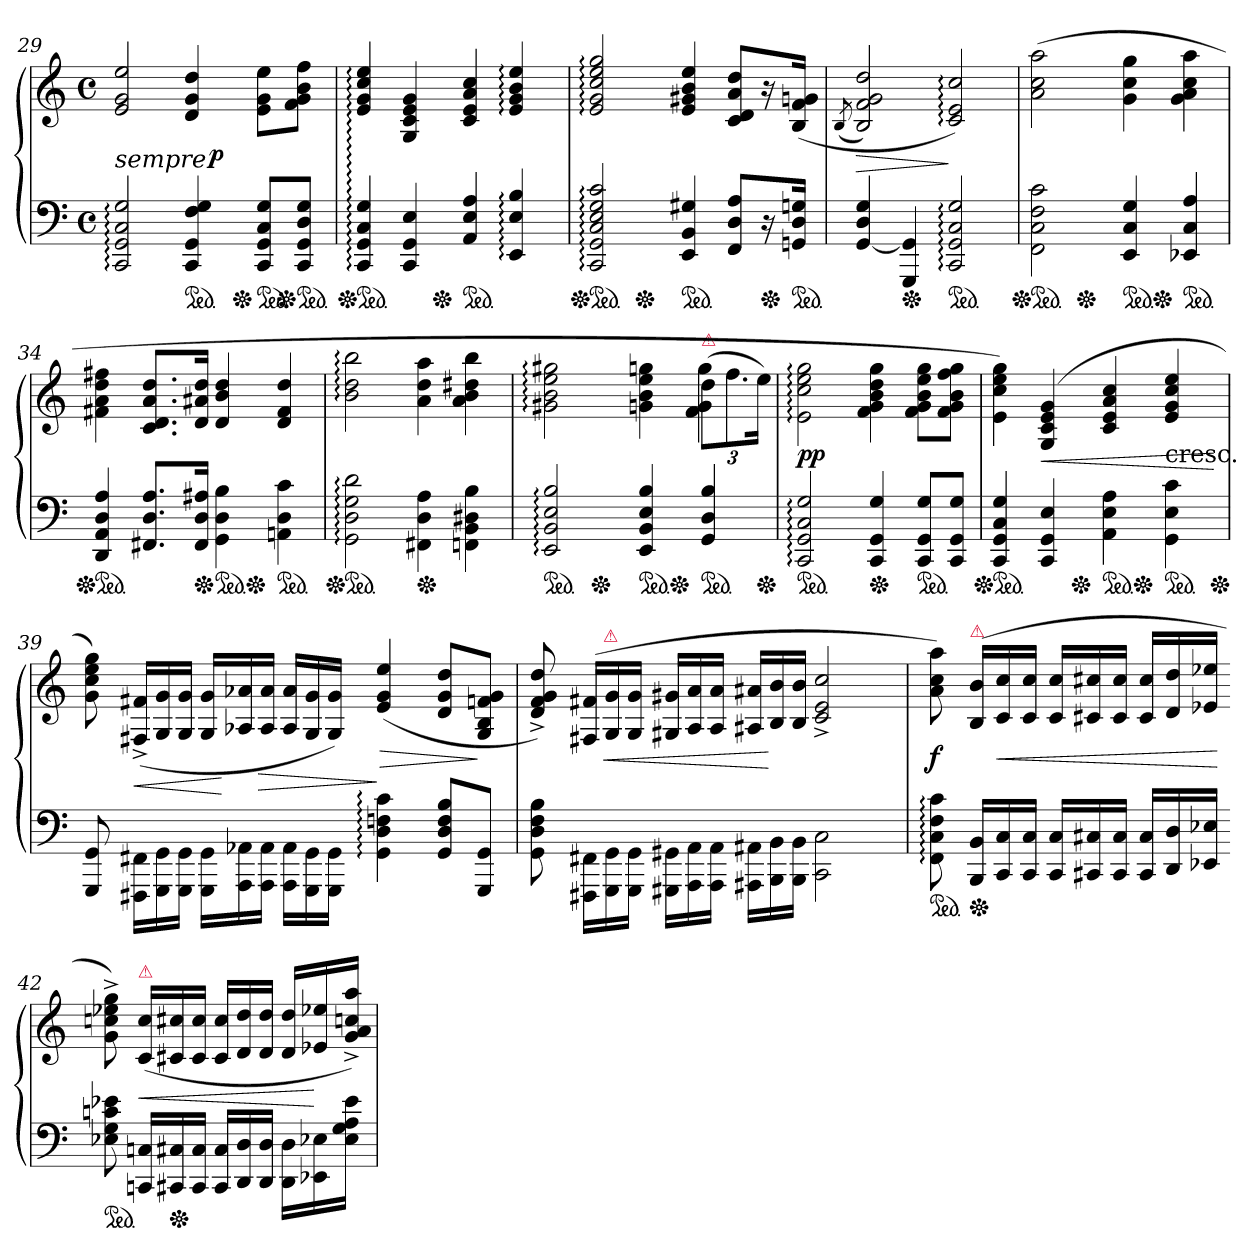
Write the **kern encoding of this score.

**kern	**kern	**dynam
*part1	*part1	*part1
*staff2	*staff1	*staff1/2
*clefF4	*clefG2	*
*k[]	*k[]	*
*M4/4	*M4/4	*
*met(c)	*met(c)	*
=29	=29	=29
*	*^	*
!LO:TX:a:i:t=sempre	!	!	!
*	*^	*^	*
2CC: 2GG: 2C: 2G:	2e/ 2g/ 2ee/	3..ryy	3%2ryy	2ryy	.
*ped	*	*	*	*	*
4CC 4GG 4F 4G	4d/ 4g/ 4dd/	.	.	4ryy	.
.	.	3ryy	.	.	p
*Xped	*	*	*	*	*
.	.	.	3ryy	.	.
*ped	*	*	*	*	*
8CC 8GG 8C 8GL	8e 8g 8eeL	.	.	16ryy	.
*Xped	*	*	*	*	*
.	.	.	.	8.ryy	.
*ped	*	*	*	*	*
8CC 8GG 8D 8GJ	8f 8g 8b 8ffJ	.	.	.	.
.	.	12ryy	.	.	.
*	*	*v	*v	*v	*
=30	=30	=30	=30
*Xped	*	*	*
*ped	*	*	*
4CC:: 4GG:: 4C:: 4G::	4e::/ 4g::/ 4cc::/ 4ee::/	4.ryy	.
4CC 4GG 4E	4G 4c 4e 4g	.	.
*Xped	*	*	*
.	.	2ryy	.
*ped	*	*	*
4AA/ 4E/ 4A/	4c 4e 4a 4cc	.	.
4EE: 4E: 4B:	4e: 4g: 4b: 4ee:	.	.
.	.	8ryy	.
=31	=31	=31	=31
*Xped	*	*	*
*ped	*	*	*
2CC: 2GG: 2C: 2E: 2G: 2c:	2e:/ 2g:/ 2cc:/ 2ee:/ 2gg:/	4ryy	.
*Xped	*	*	*
.	.	2.ryy	.
*ped	*	*	*
4EE 4BB 4G#X	4e/ 4g#X/ 4b/ 4ee/	.	.
8FF/ 8D/ 8A/L	8c 8d 8a 8ddL	.	.
*Xped	*	*	*
16r	16r	.	.
*ped	*	*	*
16GGn 16D 16GnJk	(<16B 16f 16gnJk	.	.
*	*v	*v	*
=32	=32	=32
.	(>8qB/	.
[4GG 4D 4G	2B 2f 2g 2dd)	>
*Xped	*	*
4GGG 4GG]	.	.
*ped	*	*
2CC: 2GG: 2C: 2G:	2c: 2e: 2cc:)	]
=33	=33	=33
*	*^	*
*	*	*^	*
*Xped	*	*	*	*
*ped	*	*	*	*
2FF\ 2C\ 2F\ 2c\	(2a 2cc 2aa	4ryy	2ryy	.
*Xped	*	*	*	*
.	.	2.ryy	.	.
*ped	*	*	*	*
4EE 4C 4G	4g 4cc 4gg	.	8ryy	.
*Xped	*	*	*	*
.	.	.	4.ryy	.
*ped	*	*	*	*
4EE-X 4C 4A	4g 4a 4cc 4aa	.	.	.
*	*	*v	*v	*
=34	=34	=34	=34
*Xped	*	*	*
*ped	*	*	*
4DD 4AA 4D 4A	4f#X 4a 4dd 4ff#X	2ryy	.
8.FF#X 8.D 8.AL	8.c 8.d 8.a 8.ddL	.	.
*Xped	*	*	*
16FF# 16D 16A#XJk	16d 16a#X 16ddJk	.	.
*ped	*	*	*
4GG\ 4D\ 4B\	4d 4b 4dd	8ryy	.
*Xped	*	*	*
.	.	4.ryy	.
*ped	*	*	*
4AAn\ 4D\ 4c\	4d 4f# 4dd	.	.
*	*v	*v	*
=35	=35	=35
*Xped	*	*
*ped	*	*
2GG:\ 2D:\ 2G:\ 2d:\	2b: 2dd: 2bb:	.
*Xped	*	*
4FF#X\ 4D\ 4A\	4a 4dd 4aa	.
4FFn\ 4BB\ 4D#X\ 4B\	4a 4b 4dd#X 4bb	.
=36	=36	=36
*	*^	*
*ped	*	*	*
*	*^	*^	*
2EE: 2BB: 2E: 2B:	2g#X:\ 2b:\ 2ee:\ 2gg#X:\	2.rcyy	4ryy	2ryy	.
*Xped	*	*	*	*	*
.	.	.	2.ryy	.	.
*ped	*	*	*	*	*
4EE 4BB 4E 4B	4gn 4b 4ee 4ggn	.	.	8ryy	.
*Xped	*	*	*	*	*
.	.	.	.	4.ryy	.
!	!LO:TX:a:color=crimson:t=⚠	!	!	!	!
*ped	*	*	*	*	*
4GG/ 4D/ 4B/	(12dd\L	4f 4g 4gg	.	.	.
.	12.ff	.	.	.	.
*Xped	*	*	*	*	*
.	24eeJk)	.	.	.	.
*	*v	*v	*v	*v	*
=37	=37	=37
*ped	*	*
2CC: 2GG: 2C: 2G:	2e: 2cc: 2ee: 2gg:	pp
*Xped	*	*
4CC 4GG 4G	4f 4g 4b 4dd 4gg	.
*ped	*	*
8CC 8GG 8GL	8f 8g 8b 8ee 8ggL	.
8CC 8GG 8GJ	8f 8g 8b 8ff 8ggJ	.
=38	=38	=38
*	*^	*
*	*	*^	*
*Xped	*	*	*	*
*ped	*	*	*	*
4CC/ 4GG/ 4C/ 4G/	4e 4cc 4ee 4gg)	4.ryy	2ryy	.
4CC/ 4GG/ 4E/	(4G/ 4c/ 4e/ 4g/	.	.	<
*Xped	*	*	*	*
.	.	2ryy	.	.
*ped	*	*	*	*
4AA 4E 4A	4c 4e 4a 4cc	.	8ryy	.
*Xped	*	*	*	*
.	.	.	4.ryy	.
!	!LO:TX:c:t=cresc.	!	!	!
*ped	*	*	*	*
4GG 4E 4c	4e 4g 4cc 4ee	.	.	.
.	.	8ryy	.	.
.	.	.	.	[
*Xped	*	*	*	*
*	*v	*v	*v	*
=39	=39	=39
8GGG 8GG	8g 8cc 8ee 8gg)	.
*Xtuplet	*Xtuplet	*
24FFF#X\ 24FF#X\LL	(>24F#X^>/ 24f#X^>/LL	<
24GGG\ 24GG\	24G/ 24g/	.
24GGG\ 24GG\JJ	24G/ 24g/JJ	.
24GGG\ 24GG\LL	24G/ 24g/LL	.
24AAA 24AA-X	24A-X 24a-X	[
24AAA\ 24AA-\JJ	24A-/ 24a-/JJ	>
24AAA\ 24AA-\LL	24A-/ 24a-/LL	.
24GGG\ 24GG\	24G/ 24g/	.
24GGG\ 24GG\JJ	24G/ 24g/JJ)	.
4GG: 4D: 4Fn: 4c:	(<4e 4g 4ee	] >
8GG/ 8D/ 8F/ 8B/L	8d 8g 8ddL	.
8GGG/ 8GG/J	8G 8B 8fn 8gJ	]
=40	=40	=40
8GG 8D 8F 8B	8d^< 8f^< 8g^< 8dd^<)	.
24FFF#X\ 24FF#X\LL	(>24F#X 24f#XLL	.
!	!LO:TX:a:color=crimson:t=⚠	!
24GGG\ 24GG\	24G/ 24g/	<
24GGG\ 24GG\JJ	24G/ 24g/JJ	.
24GGG#X\ 24GG#X\LL	24G#X 24g#XLL	.
24AAA\ 24AA\	24A/ 24a/	.
24AAA\ 24AA\JJ	24A/ 24a/JJ	.
24AAA#X\ 24AA#X\LL	24A#X 24a#XLL	.
24BBB\ 24BB\	24B/ 24b/	[
24BBB\ 24BB\JJ	24B/ 24b/JJ	.
2CC\ 2C\	2c^ 2e^ 2cc^	.
=41	=41	=41
*ped	*	*
8FF: 8C: 8F: 8c:	8a 8cc 8aa)	f
!	!LO:TX:a:color=crimson:t=⚠	!
*Xped	*	*
16BBB 16BBLL	(>16B/ 16b/LL	.
16CC 16C	16c/ 16cc/	<
16CC 16CJJ	16c/ 16cc/JJ	.
16CC 16CLL	16c/ 16cc/LL	.
16CC#X 16C#X	16c#X/ 16cc#X/	.
16CC# 16C#JJ	16c#/ 16cc#/JJ	.
16CC# 16C#LL	16c#/ 16cc#/LL	.
16DD 16D	16d/ 16dd/	.
16EE-X 16E-XJJ	16e-X/ 16ee-X/JJ	.
.	.	[
=42-	=42-	=42-
*ped	*	*
8E-X 8G 8cn 8e-X	8g^< 8ccn^< 8ee-X^< 8gg^<)	.
!	!LO:TX:a:color=crimson:t=⚠	!
16CCn 16CnLL	(>16c#/ 16cc/LL	<
*Xped	*	*
16CC#X 16C#X	16c#X/ 16cc#X/	.
16CC# 16C#JJ	16c#/ 16cc#/JJ	.
16CC# 16C#LL	16c#/ 16cc#/LL	.
16DD 16D	16d 16dd	.
16DD 16DJJ	16d 16ddJJ	.
16DD\ 16D\LL	16d/ 16dd/LL	.
16EE-X 16E-X	16e-X/ 16ee-X/	[
16E- 16G 16A 16e-JJ	16g^< 16a^< 16ccn^< 16aa^<JJ)	.
=	=	=
*-	*-	*-
